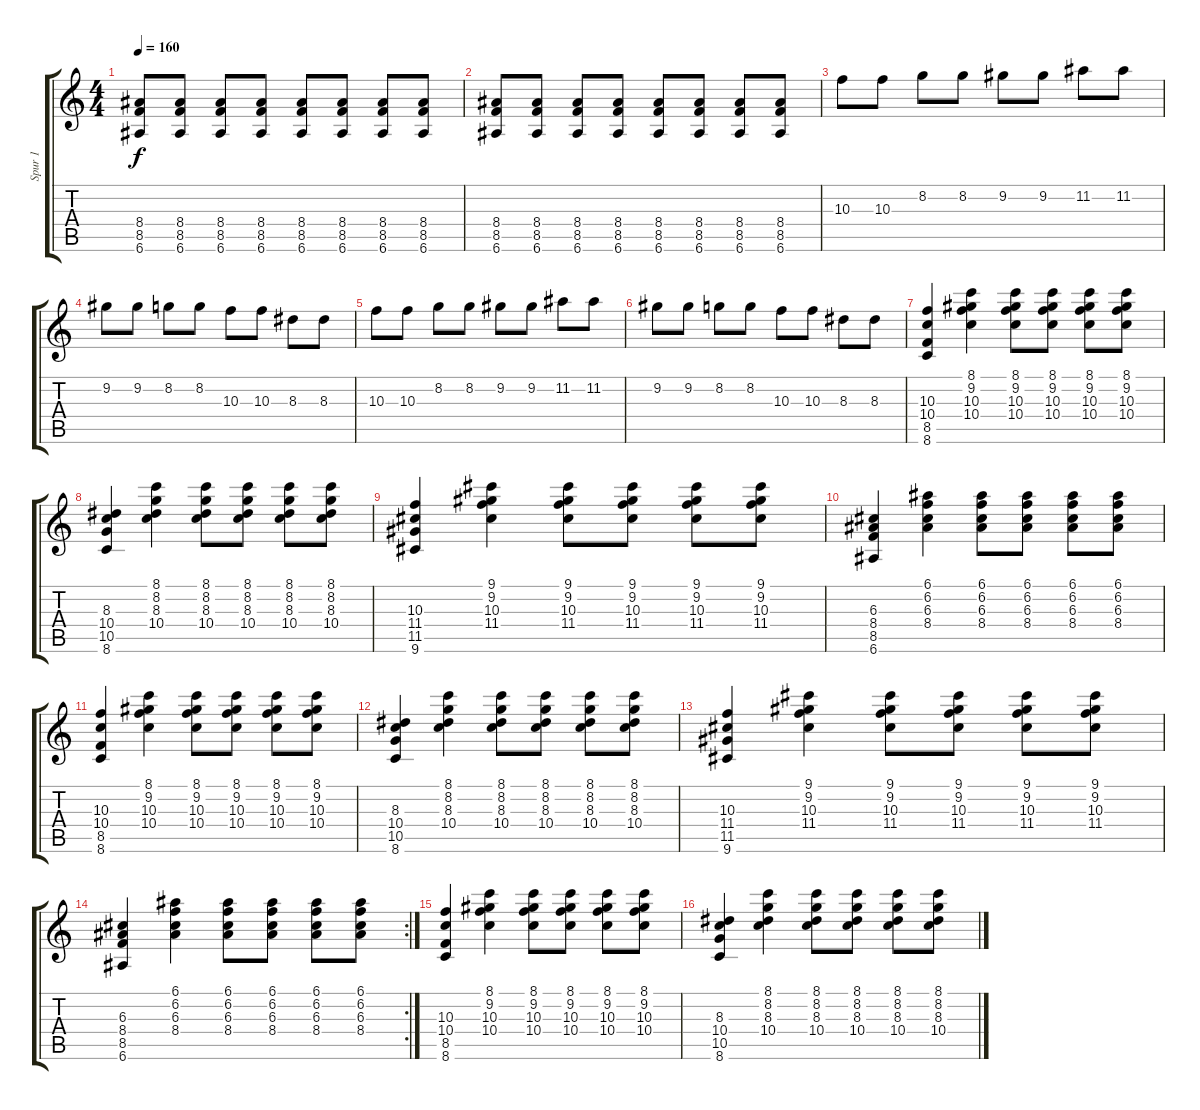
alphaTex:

\track ("Spur 1" "Spur 1") {instrument distortionguitar}
\staff {score tabs}
\tuning (E4 B3 G3 D3 A2 E2) {hide}
\ts (4 4)
\tempo 160
\clef g2
\ks c
(8.4 8.5 6.6).8{dy f} (8.4 8.5 6.6).8 (8.4 8.5 6.6).8 (8.4 8.5 6.6).8 (8.4 8.5 6.6).8 (8.4 8.5 6.6).8 (8.4 8.5 6.6).8 (8.4 8.5 6.6).8 |
(8.4 8.5 6.6).8 (8.4 8.5 6.6).8 (8.4 8.5 6.6).8 (8.4 8.5 6.6).8 (8.4 8.5 6.6).8 (8.4 8.5 6.6).8 (8.4 8.5 6.6).8 (8.4 8.5 6.6).8 |
10.3.8 10.3.8 8.2.8 8.2.8 9.2.8 9.2.8 11.2.8 11.2.8 |
9.2.8 9.2.8 8.2.8 8.2.8 10.3.8 10.3.8 8.3.8 8.3.8 |
10.3.8 10.3.8 8.2.8 8.2.8 9.2.8 9.2.8 11.2.8 11.2.8 |
9.2.8 9.2.8 8.2.8 8.2.8 10.3.8 10.3.8 8.3.8 8.3.8 |
(10.3 10.4 8.5 8.6).4 (8.1 9.2 10.3 10.4).4 (8.1 9.2 10.3 10.4).8 (8.1 9.2 10.3 10.4).8 (8.1 9.2 10.3 10.4).8 (8.1 9.2 10.3 10.4).8 |
(8.3 10.4 10.5 8.6).4 (8.1 8.2 8.3 10.4).4 (8.1 8.2 8.3 10.4).8 (8.1 8.2 8.3 10.4).8 (8.1 8.2 8.3 10.4).8 (8.1 8.2 8.3 10.4).8 |
(10.3 11.4 11.5 9.6).4 (9.1 9.2 10.3 11.4).4 (9.1 9.2 10.3 11.4).8 (9.1 9.2 10.3 11.4).8 (9.1 9.2 10.3 11.4).8 (9.1 9.2 10.3 11.4).8 |
(6.3 8.4 8.5 6.6).4 (6.1 6.2 6.3 8.4).4 (6.1 6.2 6.3 8.4).8 (6.1 6.2 6.3 8.4).8 (6.1 6.2 6.3 8.4).8 (6.1 6.2 6.3 8.4).8 |
(10.3 10.4 8.5 8.6).4 (8.1 9.2 10.3 10.4).4 (8.1 9.2 10.3 10.4).8 (8.1 9.2 10.3 10.4).8 (8.1 9.2 10.3 10.4).8 (8.1 9.2 10.3 10.4).8 |
(8.3 10.4 10.5 8.6).4 (8.1 8.2 8.3 10.4).4 (8.1 8.2 8.3 10.4).8 (8.1 8.2 8.3 10.4).8 (8.1 8.2 8.3 10.4).8 (8.1 8.2 8.3 10.4).8 |
(10.3 11.4 11.5 9.6).4 (9.1 9.2 10.3 11.4).4 (9.1 9.2 10.3 11.4).8 (9.1 9.2 10.3 11.4).8 (9.1 9.2 10.3 11.4).8 (9.1 9.2 10.3 11.4).8 |
\rc 2
(6.3 8.4 8.5 6.6).4 (6.1 6.2 6.3 8.4).4 (6.1 6.2 6.3 8.4).8 (6.1 6.2 6.3 8.4).8 (6.1 6.2 6.3 8.4).8 (6.1 6.2 6.3 8.4).8 |
(10.3 10.4 8.5 8.6).4 (8.1 9.2 10.3 10.4).4 (8.1 9.2 10.3 10.4).8 (8.1 9.2 10.3 10.4).8 (8.1 9.2 10.3 10.4).8 (8.1 9.2 10.3 10.4).8 |
(8.3 10.4 10.5 8.6).4 (8.1 8.2 8.3 10.4).4 (8.1 8.2 8.3 10.4).8 (8.1 8.2 8.3 10.4).8 (8.1 8.2 8.3 10.4).8 (8.1 8.2 8.3 10.4).8
